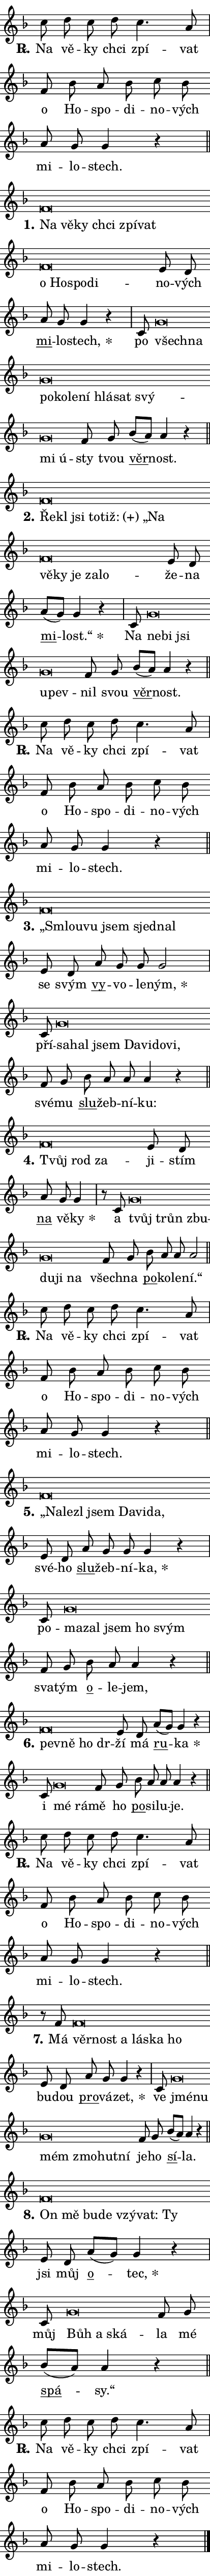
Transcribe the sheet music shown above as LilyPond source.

\version "2.22.1"
\header { tagline = "" }
\paper {
  indent = 0\cm
  top-margin = 0\cm
  right-margin = 0\cm
  bottom-margin = 0\cm
  left-margin = 0\cm
  paper-width = 7\cm
  page-breaking = #ly:one-page-breaking
  system-system-spacing.basic-distance = #11
  score-system-spacing.basic-distance = #11.3
  ragged-last = ##f
}


%% Author: Thomas Morley
%% https://lists.gnu.org/archive/html/lilypond-user/2020-05/msg00002.html
#(define (line-position grob)
"Returns position of @var[grob} in current system:
   @code{'start}, if at first time-step
   @code{'end}, if at last time-step
   @code{'middle} otherwise
"
  (let* ((col (ly:item-get-column grob))
         (ln (ly:grob-object col 'left-neighbor))
         (rn (ly:grob-object col 'right-neighbor))
         (col-to-check-left (if (ly:grob? ln) ln col))
         (col-to-check-right (if (ly:grob? rn) rn col))
         (break-dir-left
           (and
             (ly:grob-property col-to-check-left 'non-musical #f)
             (ly:item-break-dir col-to-check-left)))
         (break-dir-right
           (and
             (ly:grob-property col-to-check-right 'non-musical #f)
             (ly:item-break-dir col-to-check-right))))
        (cond ((eqv? 1 break-dir-left) 'start)
              ((eqv? -1 break-dir-right) 'end)
              (else 'middle))))

#(define (tranparent-at-line-position vctor)
  (lambda (grob)
  "Relying on @code{line-position} select the relevant enry from @var{vctor}.
Used to determine transparency,"
    (case (line-position grob)
      ((end) (not (vector-ref vctor 0)))
      ((middle) (not (vector-ref vctor 1)))
      ((start) (not (vector-ref vctor 2))))))

noteHeadBreakVisibility =
#(define-music-function (break-visibility)(vector?)
"Makes @code{NoteHead}s transparent relying on @var{break-visibility}"
#{
  \override NoteHead.transparent =
    #(tranparent-at-line-position break-visibility)
#})

#(define delete-ledgers-for-transparent-note-heads
  (lambda (grob)
    "Reads whether a @code{NoteHead} is transparent.
If so this @code{NoteHead} is removed from @code{'note-heads} from
@var{grob}, which is supposed to be @code{LedgerLineSpanner}.
As a result ledgers are not printed for this @code{NoteHead}"
    (let* ((nhds-array (ly:grob-object grob 'note-heads))
           (nhds-list
             (if (ly:grob-array? nhds-array)
                 (ly:grob-array->list nhds-array)
                 '()))
           ;; Relies on the transparent-property being done before
           ;; Staff.LedgerLineSpanner.after-line-breaking is executed.
           ;; This is fragile ...
           (to-keep
             (remove
               (lambda (nhd)
                 (ly:grob-property nhd 'transparent #f))
               nhds-list)))
      ;; TODO find a better method to iterate over grob-arrays, similiar
      ;; to filter/remove etc for lists
      ;; For now rebuilt from scratch
      (set! (ly:grob-object grob 'note-heads)  '())
      (for-each
        (lambda (nhd)
          (ly:pointer-group-interface::add-grob grob 'note-heads nhd))
        to-keep))))

hideNotes = {
  \noteHeadBreakVisibility #begin-of-line-visible
}
unHideNotes = {
  \noteHeadBreakVisibility #all-visible
}

% work-around for resetting accidentals
% https://lilypond.org/doc/v2.23/Documentation/notation/displaying-rhythms#unmetered-music
cadenzaMeasure = {
  \cadenzaOff
  \partial 1024 s1024
  \cadenzaOn
}

#(define-markup-command (accent layout props text) (markup?)
  "Underline accented syllable"
  (interpret-markup layout props
    #{\markup \override #'(offset . 4.3) \underline { #text }#}))

responsum = \markup \concat {
  "R" \hspace #-1.05 \path #0.1 #'((moveto 0 0.07) (lineto 0.9 0.8)) \hspace #0.05 "."
}

\layout {
    \context {
        \Staff
        \remove "Time_signature_engraver"
        \override LedgerLineSpanner.after-line-breaking = #delete-ledgers-for-transparent-note-heads
    }
    \context {
        \Voice {
            \override NoteHead.output-attributes = #'((class . "notehead"))
            \override Hairpin.height = #0.55
        }
    }
    \context {
        \Lyrics {
            \override StanzaNumber.output-attributes = #'((class . "stanzanumber"))
            \override LyricSpace.minimum-distance = #0.9
            \override LyricText.font-name = #"TeX Gyre Schola"
            \override LyricText.font-size = 1
            \override StanzaNumber.font-name = #"TeX Gyre Schola Bold"
            \override StanzaNumber.font-size = 1
        }
    }
}

% magnetic-lyrics.ily
%
%   written by
%     Jean Abou Samra <jean@abou-samra.fr>
%     Werner Lemberg <wl@gnu.org>
%
%   adapted by
%     Jiri Hon <jiri.hon@gmail.com>
%
% Version 2022-Apr-15

% https://www.mail-archive.com/lilypond-user@gnu.org/msg149350.html

#(define (Left_hyphen_pointer_engraver context)
   "Collect syllable-hyphen-syllable occurrences in lyrics and store
them in properties.  This engraver only looks to the left.  For
example, if the lyrics input is @code{foo -- bar}, it does the
following.

@itemize @bullet
@item
Set the @code{text} property of the @code{LyricHyphen} grob between
@q{foo} and @q{bar} to @code{foo}.

@item
Set the @code{left-hyphen} property of the @code{LyricText} grob with
text @q{foo} to the @code{LyricHyphen} grob between @q{foo} and
@q{bar}.
@end itemize

Use this auxiliary engraver in combination with the
@code{lyric-@/text::@/apply-@/magnetic-@/offset!} hook."
   (let ((hyphen #f)
         (text #f))
     (make-engraver
      (acknowledgers
       ((lyric-syllable-interface engraver grob source-engraver)
        (set! text grob)))
      (end-acknowledgers
       ((lyric-hyphen-interface engraver grob source-engraver)
        ;(when (not (grob::has-interface grob 'lyric-space-interface))
          (set! hyphen grob)));)
      ((stop-translation-timestep engraver)
       (when (and text hyphen)
         (ly:grob-set-object! text 'left-hyphen hyphen))
       (set! text #f)
       (set! hyphen #f)))))

#(define (lyric-text::apply-magnetic-offset! grob)
   "If the space between two syllables is less than the value in
property @code{LyricText@/.details@/.squash-threshold}, move the right
syllable to the left so that it gets concatenated with the left
syllable.

Use this function as a hook for
@code{LyricText@/.after-@/line-@/breaking} if the
@code{Left_@/hyphen_@/pointer_@/engraver} is active."
   (let ((hyphen (ly:grob-object grob 'left-hyphen #f)))
     (when hyphen
       (let ((left-text (ly:spanner-bound hyphen LEFT)))
         (when (grob::has-interface left-text 'lyric-syllable-interface)
           (let* ((common (ly:grob-common-refpoint grob left-text X))
                  (this-x-ext (ly:grob-extent grob common X))
                  (left-x-ext
                   (begin
                     ;; Trigger magnetism for left-text.
                     (ly:grob-property left-text 'after-line-breaking)
                     (ly:grob-extent left-text common X)))
                  ;; `delta` is the gap width between two syllables.
                  (delta (- (interval-start this-x-ext)
                            (interval-end left-x-ext)))
                  (details (ly:grob-property grob 'details))
                  (threshold (assoc-get 'squash-threshold details 0.2)))
             (when (< delta threshold)
               (let* (;; We have to manipulate the input text so that
                      ;; ligatures crossing syllable boundaries are not
                      ;; disabled.  For languages based on the Latin
                      ;; script this is essentially a beautification.
                      ;; However, for non-Western scripts it can be a
                      ;; necessity.
                      (lt (ly:grob-property left-text 'text))
                      (rt (ly:grob-property grob 'text))
                      (is-space (grob::has-interface hyphen 'lyric-space-interface))
                      (space (if is-space " " ""))
                      (space-markup (grob-interpret-markup grob " "))
                      (space-size (interval-length (ly:stencil-extent space-markup X)))
                      (extra-delta (if is-space space-size 0))
                      ;; Append new syllable.
                      (ltrt-space (if (and (string? lt) (string? rt))
                                (string-append lt space rt)
                                (make-concat-markup (list lt space rt))))
                      ;; Right-align `ltrt` to the right side.
                      (ltrt-space-markup (grob-interpret-markup
                               grob
                               (make-translate-markup
                                (cons (interval-length this-x-ext) 0)
                                (make-right-align-markup ltrt-space)))))
                 (begin
                   ;; Don't print `left-text`.
                   (ly:grob-set-property! left-text 'stencil #f)
                   ;; Set text and stencil (which holds all collected
                   ;; syllables so far) and shift it to the left.
                   (ly:grob-set-property! grob 'text ltrt-space)
                   (ly:grob-set-property! grob 'stencil ltrt-space-markup)
                   (ly:grob-translate-axis! grob (- (- delta extra-delta)) X))))))))))


#(define (lyric-hyphen::displace-bounds-first grob)
   ;; Make very sure this callback isn't triggered too early.
   (let ((left (ly:spanner-bound grob LEFT))
         (right (ly:spanner-bound grob RIGHT)))
     (ly:grob-property left 'after-line-breaking)
     (ly:grob-property right 'after-line-breaking)
     (ly:lyric-hyphen::print grob)))

squashThreshold = #0.4

\layout {
  \context {
    \Lyrics
    \consists #Left_hyphen_pointer_engraver
    \override LyricText.after-line-breaking =
      #lyric-text::apply-magnetic-offset!
    \override LyricHyphen.stencil = #lyric-hyphen::displace-bounds-first
    \override LyricText.details.squash-threshold = \squashThreshold
    \override LyricHyphen.minimum-distance = 0
    \override LyricHyphen.minimum-length = \squashThreshold
  }
}

squash = \override LyricText.details.squash-threshold = 9999
unSquash = \override LyricText.details.squash-threshold = \squashThreshold

left = \override LyricText.self-alignment-X = #LEFT
unLeft = \revert LyricText.self-alignment-X

starOffset = #(lambda (grob) 
                (let ((x_offset (ly:self-alignment-interface::aligned-on-x-parent grob)))
                  (if (= x_offset 0) 0 (+ x_offset 1.2))))

star = #(define-music-function (syllable)(string?)
"Append star separator at the end of a syllable"
#{
  \once \override LyricText.X-offset = #starOffset
  \lyricmode { \markup {
    #syllable
    \override #'((font-name . "TeX Gyre Schola Bold")) \hspace #0.2 \lower #0.65 \larger "*"
  } }
#})

starAccent = #(define-music-function (syllable)(string?)
"Append star separator at the end of a syllable and make accent"
#{
  \once \override LyricText.X-offset = #starOffset
  \lyricmode { \markup {
    \accent #syllable
    \override #'((font-name . "TeX Gyre Schola Bold")) \hspace #0.2 \lower #0.65 \larger "*"
  } }
#})

breath = #(define-music-function (syllable)(string?)
"Append breathing indicator at the end of a syllable"
#{
  \lyricmode { \markup { #syllable "+" } }
#})

optionalBreath = #(define-music-function (syllable)(string?)
"Append optional breathing indicator at the end of a syllable"
#{
  \lyricmode { \markup { #syllable "(+)" } }
#})


\score {
    <<
        \new Voice = "melody" { \cadenzaOn \key f \major \relative { c''8 d c d c4. a8 \cadenzaMeasure \bar "|" f bes a bes \bar "" c bes \bar "" a g g4 r \cadenzaMeasure \bar "||" \break } }
        \new Lyrics \lyricsto "melody" { \lyricmode { \set stanza = \responsum
Na vě -- ky chci zpí -- vat o Ho -- spo -- di -- no -- vých mi -- lo -- stech. } }
    >>
    \layout {}
}

\score {
    <<
        \new Voice = "melody" { \cadenzaOn \key f \major \relative { f'\breve*1/16 \hideNotes \breve*1/16 \bar "" \breve*1/16 \bar "" \breve*1/16 \bar "" \breve*1/16 \bar "" \breve*1/16 \bar "" \breve*1/16 \bar "" \breve*1/16 \bar "" \breve*1/16 \breve*1/16 \bar "" \unHideNotes e8 d \bar "" a' g g4 r \cadenzaMeasure \bar "|" c,8 g'\breve*1/16 \hideNotes \breve*1/16 \bar "" \breve*1/16 \bar "" \breve*1/16 \bar "" \breve*1/16 \bar "" \breve*1/16 \bar "" \breve*1/16 \bar "" \breve*1/16 \bar "" \breve*1/16 \bar "" \breve*1/16 \breve*1/16 \bar "" \unHideNotes f8 g \bar "" bes[( a)] a4 r \cadenzaMeasure \bar "||" \break } }
        \new Lyrics \lyricsto "melody" { \lyricmode { \set stanza = "1."
\left Na \squash vě -- ky chci zpí -- vat o Ho -- spo -- di -- \unLeft \unSquash no -- vých \markup \accent mi -- lo -- \star stech, po \left všech -- \squash na po -- ko -- le -- ní hlá -- sat svý -- mi ú -- \unLeft \unSquash sty tvou \markup \accent věr -- nost. } }
    >>
    \layout {}
}

\score {
    <<
        \new Voice = "melody" { \cadenzaOn \key f \major \relative { f'\breve*1/16 \hideNotes \breve*1/16 \bar "" \breve*1/16 \bar "" \breve*1/16 \bar "" \breve*1/16 \bar "" \breve*1/16 \bar "" \breve*1/16 \bar "" \breve*1/16 \bar "" \breve*1/16 \bar "" \breve*1/16 \breve*1/16 \bar "" \unHideNotes e8 d \bar "" a'[( g)] g4 r \cadenzaMeasure \bar "|" c,8 g'\breve*1/16 \hideNotes \breve*1/16 \bar "" \breve*1/16 \bar "" \breve*1/16 \breve*1/16 \bar "" \unHideNotes f8 g \bar "" bes[( a)] a4 r \cadenzaMeasure \bar "||" \break } }
        \new Lyrics \lyricsto "melody" { \lyricmode { \set stanza = "2."
\left Ře -- \squash kl jsi to -- \optionalBreath tiž: „Na vě -- ky je za -- lo -- \unLeft \unSquash že -- na \markup \accent mi -- \star lost.“ Na \left ne -- \squash bi jsi u -- pev -- \unLeft \unSquash nil svou \markup \accent věr -- nost. } }
    >>
    \layout {}
}

\score {
    <<
        \new Voice = "melody" { \cadenzaOn \key f \major \relative { c''8 d c d c4. a8 \cadenzaMeasure \bar "|" f bes a bes \bar "" c bes \bar "" a g g4 r \cadenzaMeasure \bar "||" \break } }
        \new Lyrics \lyricsto "melody" { \lyricmode { \set stanza = \responsum
Na vě -- ky chci zpí -- vat o Ho -- spo -- di -- no -- vých mi -- lo -- stech. } }
    >>
    \layout {}
}

\score {
    <<
        \new Voice = "melody" { \cadenzaOn \key f \major \relative { f'\breve*1/16 \hideNotes \breve*1/16 \bar "" \breve*1/16 \bar "" \breve*1/16 \breve*1/16 \bar "" \unHideNotes e8 d \bar "" a' g g g2 \cadenzaMeasure \bar "|" c,8 g'\breve*1/16 \hideNotes \breve*1/16 \bar "" \breve*1/16 \bar "" \breve*1/16 \bar "" \breve*1/16 \bar "" \breve*1/16 \breve*1/16 \bar "" \unHideNotes f8 g \bar "" bes a a a4 r \cadenzaMeasure \bar "||" \break } }
        \new Lyrics \lyricsto "melody" { \lyricmode { \set stanza = "3."
\left „Smlou -- \squash vu jsem sjed -- nal \unLeft \unSquash se svým \markup \accent vy -- vo -- le -- \star ným, pří -- \left sa -- \squash hal jsem Da -- vi -- do -- vi, \unLeft \unSquash své -- mu \markup \accent slu -- žeb -- ní -- ku: } }
    >>
    \layout {}
}

\score {
    <<
        \new Voice = "melody" { \cadenzaOn \key f \major \relative { f'\breve*1/16 \hideNotes \breve*1/16 \breve*1/16 \bar "" \unHideNotes e8 d \bar "" a' g g4 \cadenzaMeasure \bar "|" r8 c,8 g'\breve*1/16 \hideNotes \breve*1/16 \bar "" \breve*1/16 \bar "" \breve*1/16 \bar "" \breve*1/16 \breve*1/16 \bar "" \unHideNotes f8 g \bar "" bes a a a2 \cadenzaMeasure \bar "||" \break } }
        \new Lyrics \lyricsto "melody" { \lyricmode { \set stanza = "4."
\left Tvůj \squash rod za -- \unLeft \unSquash ji -- stím \markup \accent na vě -- \star ky a \left tvůj \squash trůn zbu -- du -- ji na \unLeft \unSquash všech -- na \markup \accent po -- ko -- le -- ní.“ } }
    >>
    \layout {}
}

\score {
    <<
        \new Voice = "melody" { \cadenzaOn \key f \major \relative { c''8 d c d c4. a8 \cadenzaMeasure \bar "|" f bes a bes \bar "" c bes \bar "" a g g4 r \cadenzaMeasure \bar "||" \break } }
        \new Lyrics \lyricsto "melody" { \lyricmode { \set stanza = \responsum
Na vě -- ky chci zpí -- vat o Ho -- spo -- di -- no -- vých mi -- lo -- stech. } }
    >>
    \layout {}
}

\score {
    <<
        \new Voice = "melody" { \cadenzaOn \key f \major \relative { f'\breve*1/16 \hideNotes \breve*1/16 \bar "" \breve*1/16 \bar "" \breve*1/16 \bar "" \breve*1/16 \bar "" \breve*1/16 \breve*1/16 \bar "" \unHideNotes e8 d \bar "" a' g g g4 r \cadenzaMeasure \bar "|" c,8 g'\breve*1/16 \hideNotes \breve*1/16 \bar "" \breve*1/16 \bar "" \breve*1/16 \breve*1/16 \bar "" \unHideNotes f8 g \bar "" bes a a4 r \cadenzaMeasure \bar "||" \break } }
        \new Lyrics \lyricsto "melody" { \lyricmode { \set stanza = "5."
\left „Na -- \squash le -- zl jsem Da -- vi -- da, \unLeft \unSquash své -- ho \markup \accent slu -- žeb -- ní -- \star ka, po -- \left ma -- \squash zal jsem ho svým \unLeft \unSquash sva -- tým \markup \accent o -- le -- jem, } }
    >>
    \layout {}
}

\score {
    <<
        \new Voice = "melody" { \cadenzaOn \key f \major \relative { f'\breve*1/16 \hideNotes \breve*1/16 \bar "" \breve*1/16 \breve*1/16 \bar "" \unHideNotes e8 d \bar "" a'[( g)] g4 r \cadenzaMeasure \bar "|" c,8 g'\breve*1/16 \hideNotes \breve*1/16 \bar "" \unHideNotes f8 g \bar "" bes a a a4 r \cadenzaMeasure \bar "||" \break } }
        \new Lyrics \lyricsto "melody" { \lyricmode { \set stanza = "6."
\left pev -- \squash ně ho dr -- \unLeft \unSquash ží má \markup \accent ru -- \star ka i \left mé \squash rá -- \unLeft \unSquash mě ho \markup \accent po -- si -- lu -- je. } }
    >>
    \layout {}
}

\score {
    <<
        \new Voice = "melody" { \cadenzaOn \key f \major \relative { c''8 d c d c4. a8 \cadenzaMeasure \bar "|" f bes a bes \bar "" c bes \bar "" a g g4 r \cadenzaMeasure \bar "||" \break } }
        \new Lyrics \lyricsto "melody" { \lyricmode { \set stanza = \responsum
Na vě -- ky chci zpí -- vat o Ho -- spo -- di -- no -- vých mi -- lo -- stech. } }
    >>
    \layout {}
}

\score {
    <<
        \new Voice = "melody" { \cadenzaOn \key f \major \relative { r8 f'8 f\breve*1/16 \hideNotes \breve*1/16 \bar "" \breve*1/16 \bar "" \breve*1/16 \bar "" \breve*1/16 \breve*1/16 \bar "" \unHideNotes e8 d \bar "" a' g g4 r \cadenzaMeasure \bar "|" c,8 g'\breve*1/16 \hideNotes \breve*1/16 \bar "" \breve*1/16 \bar "" \breve*1/16 \bar "" \breve*1/16 \breve*1/16 \bar "" \unHideNotes f8 g \bar "" bes[( a)] a4 r \cadenzaMeasure \bar "||" \break } }
        \new Lyrics \lyricsto "melody" { \lyricmode { \set stanza = "7."
Má \left věr -- \squash nost a lá -- ska ho \unLeft \unSquash bu -- dou \markup \accent pro -- vá -- \star zet, ve \left jmé -- \squash nu mém zmo -- hut -- ní \unLeft \unSquash je -- ho \markup \accent sí -- la. } }
    >>
    \layout {}
}

\score {
    <<
        \new Voice = "melody" { \cadenzaOn \key f \major \relative { f'\breve*1/16 \hideNotes \breve*1/16 \bar "" \breve*1/16 \bar "" \breve*1/16 \bar "" \breve*1/16 \bar "" \breve*1/16 \breve*1/16 \bar "" \unHideNotes e8 d \bar "" a'[( g)] g4 r \cadenzaMeasure \bar "|" c,8 g'\breve*1/16 \hideNotes \breve*1/16 \breve*1/16 \bar "" \unHideNotes f8 g \bar "" bes[( a)] a4 r \cadenzaMeasure \bar "||" \break } }
        \new Lyrics \lyricsto "melody" { \lyricmode { \set stanza = "8."
\left On \squash mě bu -- de vzý -- vat: Ty \unLeft \unSquash jsi můj \markup \accent o -- \star tec, můj \left Bůh \squash a ská -- \unLeft \unSquash la mé \markup \accent spá -- sy.“ } }
    >>
    \layout {}
}

\score {
    <<
        \new Voice = "melody" { \cadenzaOn \key f \major \relative { c''8 d c d c4. a8 \cadenzaMeasure \bar "|" f bes a bes \bar "" c bes \bar "" a g g4 r \cadenzaMeasure \bar "||" \break } \bar "|." }
        \new Lyrics \lyricsto "melody" { \lyricmode { \set stanza = \responsum
Na vě -- ky chci zpí -- vat o Ho -- spo -- di -- no -- vých mi -- lo -- stech. } }
    >>
    \layout {}
}
